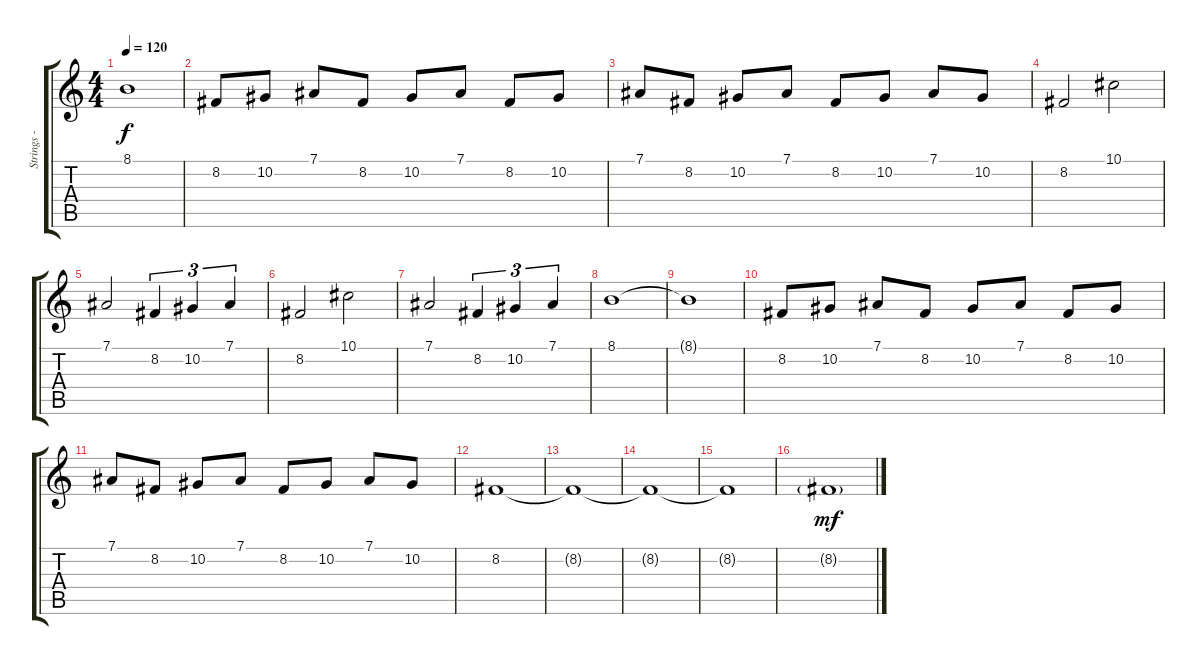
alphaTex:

\track ("Strings - Layer A" "Strings - ") {instrument stringensemble1}
\staff {score tabs}
\tuning (Eb4 Bb3 Gb3 Db3 Ab2 Eb2) {hide}
\ts (4 4)
\tempo 120
\clef g2
\ks c
8.1{t}.1{dy f} |
8.2.8 10.2.8 7.1.8 8.2.8 10.2.8 7.1.8 8.2.8 10.2.8 |
7.1.8 8.2.8 10.2.8 7.1.8 8.2.8 10.2.8 7.1.8 10.2.8 |
8.2.2 10.1.2 |
7.1.2 8.2.4{tu (3 2)} 10.2.4{tu (3 2)} 7.1.4{tu (3 2)} |
8.2.2 10.1.2 |
7.1.2 8.2.4{tu (3 2)} 10.2.4{tu (3 2)} 7.1.4{tu (3 2)} |
8.1.1 |
8.1{t}.1 |
8.2.8 10.2.8 7.1.8 8.2.8 10.2.8 7.1.8 8.2.8 10.2.8 |
7.1.8 8.2.8 10.2.8 7.1.8 8.2.8 10.2.8 7.1.8 10.2.8 |
8.2.1 |
8.2{t}.1 |
8.2{t}.1 |
8.2{t}.1 |
8.2{g}.1{dy mf}
